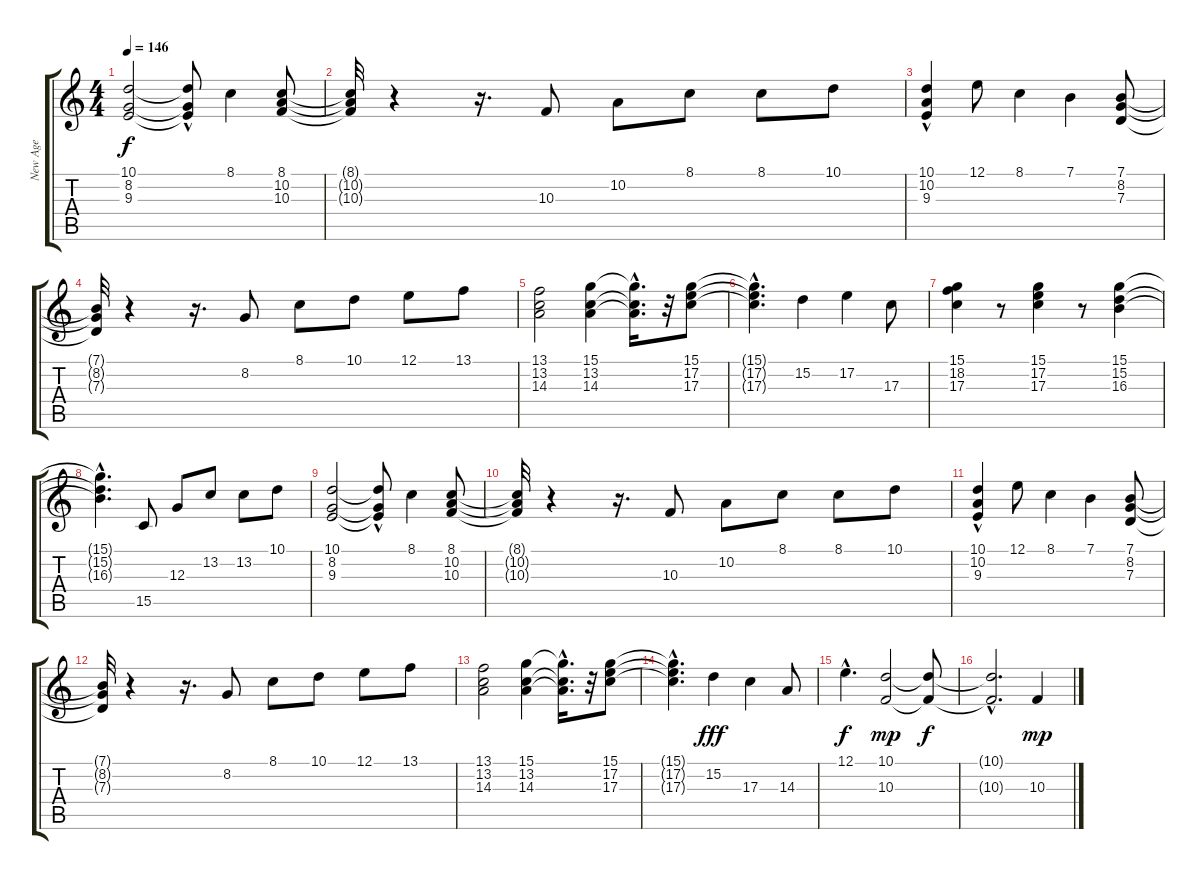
\track ("New Age" "New Age") {instrument synthstrings1}
\staff {score tabs}
\tuning (E4 B3 G3 D3 A2 E2) {hide}
\ts (4 4)
\tempo 146
\clef g2
\ks c
(10.1 8.2 9.3).2{dy f} (10.1{t} 8.2{hac t} 9.3{hac t}).8 8.1.4 (8.1 10.2 10.3).8 |
(8.1{t} 10.2{t} 10.3{t}).32 r.4 r.16{d} 10.3.8 10.2.8 8.1.8 8.1.8 10.1.8 |
(10.1 10.2{hac} 9.3{hac}).4 12.1.8 8.1.4 7.1.4 (7.1 8.2 7.3).8 |
(7.1{t} 8.2{t} 7.3{t}).32 r.4 r.16{d} 8.2.8 8.1.8 10.1.8 12.1.8 13.1.8 |
(13.1 13.2 14.3).2 (15.1 13.2 14.3).4 (15.1{hac t} 13.2{hac t} 14.3{hac t}).16{d} r.32 (15.1 17.2 17.3).8 |
(15.1{hac t} 17.2{hac t} 17.3{hac t}).4{d} 15.2.4 17.2.4 17.3.8 |
(15.1 18.2 17.3).4 r.8 (15.1 17.2 17.3).4 r.8 (15.1 15.2 16.3).4 |
(15.1{hac t} 15.2{hac t} 16.3{hac t}).4{d volume 13} 15.5.8 12.3.8 13.2.8 13.2.8 10.1.8 |
(10.1 8.2 9.3).2 (10.1{t} 8.2{hac t} 9.3{hac t}).8 8.1.4 (8.1 10.2 10.3).8 |
(8.1{t} 10.2{t} 10.3{t}).32 r.4 r.16{d} 10.3.8 10.2.8 8.1.8 8.1.8 10.1.8 |
(10.1 10.2{hac} 9.3{hac}).4 12.1.8 8.1.4 7.1.4 (7.1 8.2 7.3).8 |
(7.1{t} 8.2{t} 7.3{t}).32 r.4 r.16{d} 8.2.8 8.1.8 10.1.8 12.1.8 13.1.8 |
(13.1 13.2 14.3).2 (15.1 13.2 14.3).4 (15.1{hac t} 13.2{hac t} 14.3{hac t}).16{d} r.32 (15.1 17.2 17.3).8 |
(15.1{hac t} 17.2{hac t} 17.3{hac t}).4{d} 15.2.4{dy fff} 17.3.4 14.3.8 |
12.1{hac}.4{d dy f} (10.1 10.3).2{dy mp} (10.1{t} 10.3{t}).8{dy f} |
(10.1{hac t} 10.3{t}).2{d} 10.3.4{dy mp}
